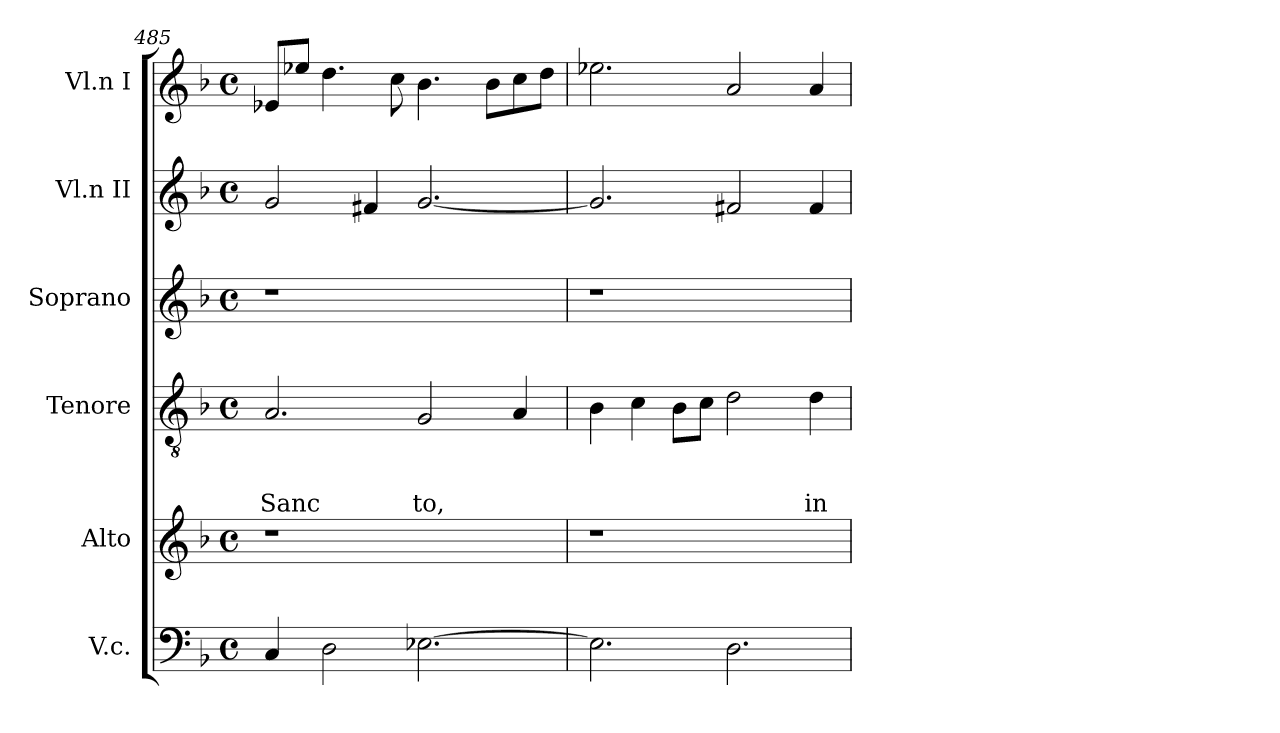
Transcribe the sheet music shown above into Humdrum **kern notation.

**kern	**kern	**kern	**text	**text	**text	**kern	**kern	**kern
*part6	*part5	*part4	*part4	*part4	*part4	*part3	*part2	*part1
*staff6	*staff5	*staff4	*staff4	*staff4	*staff4	*staff3	*staff2	*staff1
*I"V.c.	*I"Alto	*I"Tenore	*	*	*	*I"Soprano	*I"Vl.n II	*I"Vl.n I
*I'V.c.	*I'Alto	*I'Tenore	*	*	*	*I'Soprano	*I'Vl.n II	*I'Vl.n I
*clefF4	*clefG2	*clefGv2	*	*	*	*clefG2	*clefG2	*clefG2
*k[b-]	*k[b-]	*k[b-]	*	*	*	*k[b-]	*k[b-]	*k[b-]
*F:	*F:	*F:	*	*	*	*F:	*F:	*F:
*M4/4	*M4/4	*M4/4	*	*	*	*M4/4	*M4/4	*M4/4
*met(c)	*met(c)	*met(c)	*	*	*	*met(c)	*met(c)	*met(c)
=485	=485	=485	=485	=485	=485	=485	=485	=485
!	!	!	!	!	!LO:LY:b	!	!	!
4C/	1r	2.A/	.	.	Sanc	1r	2g/	8e-X/L
.	.	.	.	.	.	.	.	8ee-X/J
2D\	.	.	.	.	.	.	.	4.dd\
.	.	.	.	.	.	.	4f#X/	.
.	.	.	.	.	.	.	.	8cc\
!	!	!	!	!	!LO:LY:b	!	!	!
[>2.E-X\	.	2G/	.	.	to,	.	[<2.g/	4.b-\
.	2ryy	.	.	.	.	2ryy	.	.
.	.	.	.	.	.	.	.	8b-\L
.	.	4A/	.	.	.	.	.	8cc\
.	.	.	.	.	.	.	.	8dd\J
=486	=486	=486	=486	=486	=486	=486	=486	=486
2.E-\]	1r	4B-\	.	.	.	1r	2.g/]	2.ee-X\
.	.	4c\	.	.	.	.	.	.
.	.	8B-\L	.	.	.	.	.	.
.	.	8c\J	.	.	.	.	.	.
2.D\	.	2d\	.	.	.	.	2f#X/	2a/
.	2ryy	.	.	.	.	2ryy	.	.
!	!	!	!	!	!LO:LY:b	!	!	!
.	.	4d\	.	.	in	.	4f#/	4a/
=	=	=	=	=	=	=	=	=
*-	*-	*-	*-	*-	*-	*-	*-	*-
